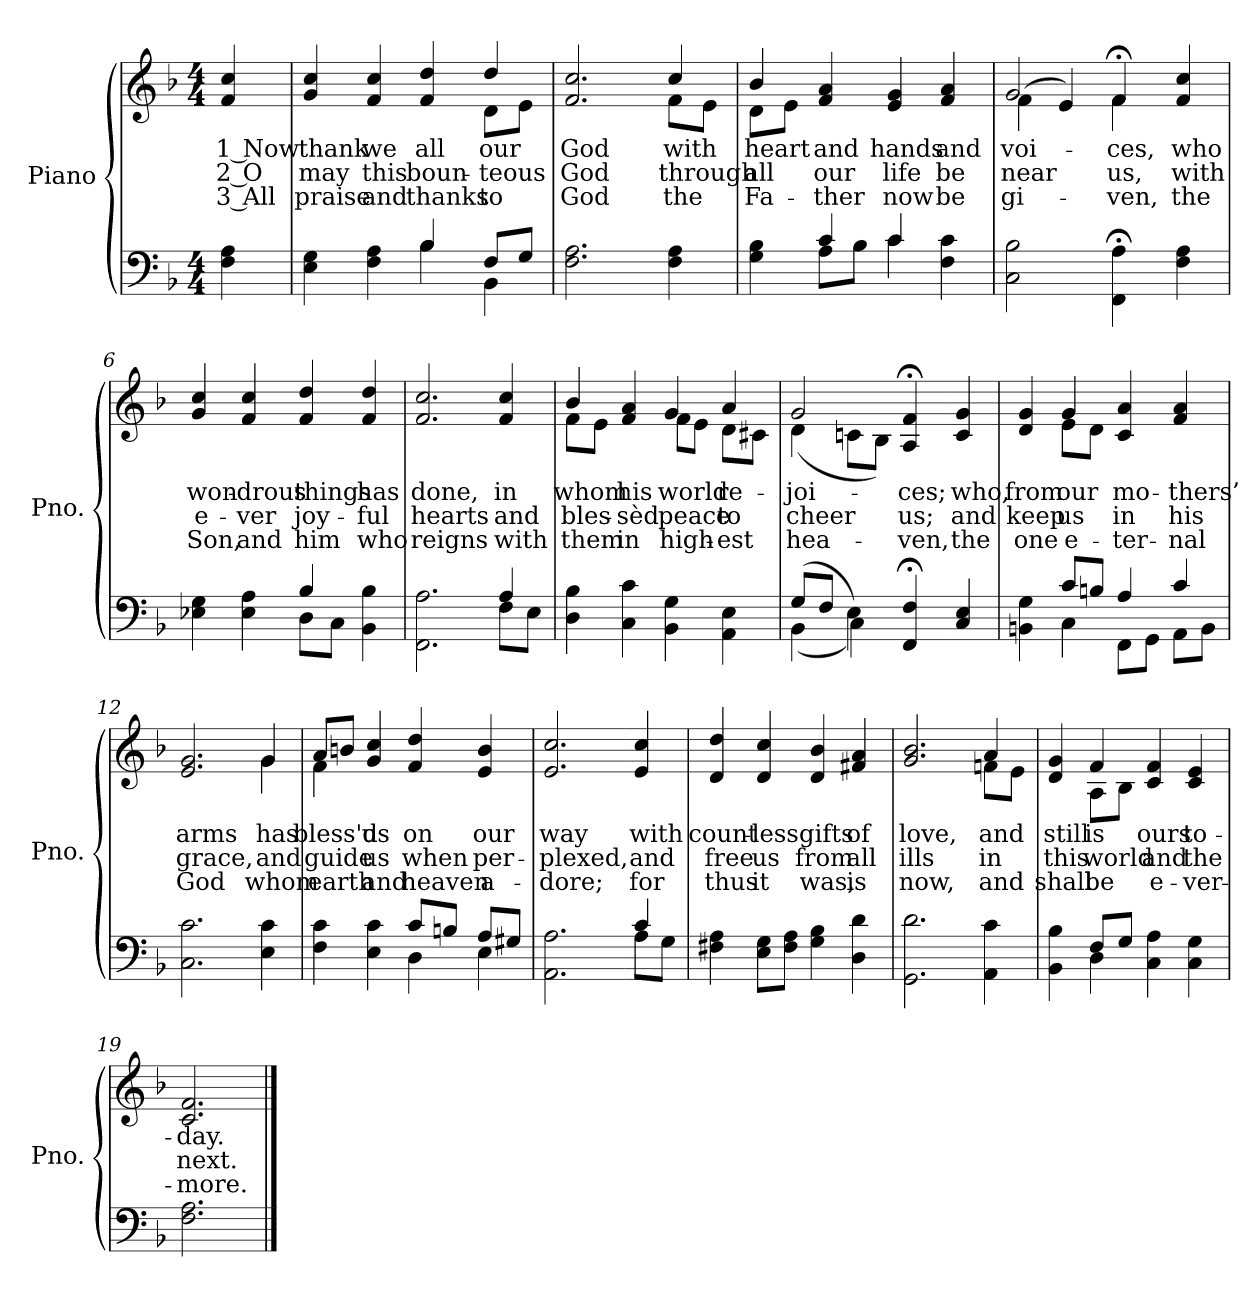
**kern	**kern	**text	**text	**text
*part2	*part1	*part1	*part1	*part1
*staff2	*staff1	*staff1	*staff1	*staff1
*I"Piano	*I"Piano	*	*	*
*I'Pno.	*I'Pno.	*	*	*
!!LO:PB:g=z
*clefF4	*clefG2	*	*	*
*k[b-]	*k[b-]	*	*	*
*F:	*F:	*	*	*
*M4/4	*M4/4	*	*	*
=	=	=	=	=
!	!	!LO:LY:b:color=#000000	!LO:LY:b:color=#000000	!LO:LY:b:color=#000000
4Fi\ 4Ai	4fi/ 4cci	1 Now	2 O	3 All
=1	=1	=1	=1	=1
*^	*	*	*	*
!	!	!	!LO:LY:b:color=#000000	!LO:LY:b:color=#000000	!LO:LY:b:color=#000000
*	*	*^	*	*	*
4Ei\ 4Gi	2ryy	4gi/ 4cci	2.ryy	thank	may	praise
!	!	!	!	!LO:LY:b:color=#000000	!LO:LY:b:color=#000000	!LO:LY:b:color=#000000
4Fi\ 4Ai	.	4fi/ 4cci	.	we	this	and
!	!	!	!	!LO:LY:b:color=#000000	!LO:LY:b:color=#000000	!LO:LY:b:color=#000000
4B-i/	4B-i\	4fi/ 4ddi	.	all	boun-	thanks
!	!	!	!	!LO:LY:b:color=#000000	!LO:LY:b:color=#000000	!LO:LY:b:color=#000000
8Fi/L	4BB-i\	4ddi/	8di\L	our	-teous	to
8Gi/J	.	.	8ei\J	.	.	.
*v	*v	*	*	*	*	*
=2	=2	=2	=2	=2	=2
!	!	!	!LO:LY:b:color=#000000	!LO:LY:b:color=#000000	!LO:LY:b:color=#000000
2.Fi\ 2.Ai	2.fi/ 2.cci	2.ryy	God	God	God
!	!	!	!LO:LY:b:color=#000000	!LO:LY:b:color=#000000	!LO:LY:b:color=#000000
4Fi\ 4Ai	4cci/	8fi\L	with	through	the
.	.	8ei\J	.	.	.
=3	=3	=3	=3	=3	=3
*^	*	*	*	*	*
!	!	!	!	!LO:LY:b:color=#000000	!LO:LY:b:color=#000000	!LO:LY:b:color=#000000
4Gi\ 4B-i	4ryy	4b-i/	8di\L	heart	all	Fa-
.	.	.	8ei\J	.	.	.
!	!	!	!	!LO:LY:b:color=#000000	!LO:LY:b:color=#000000	!LO:LY:b:color=#000000
4ci/	8Ai\L	4fi/ 4ai	2.ryy	and	our	-ther
.	8B-i\J	.	.	.	.	.
!	!	!	!	!LO:LY:b:color=#000000	!LO:LY:b:color=#000000	!LO:LY:b:color=#000000
4ci/	4ci\	4ei/ 4gi	.	hands	life	now
!	!	!	!	!LO:LY:b:color=#000000	!LO:LY:b:color=#000000	!LO:LY:b:color=#000000
4Fi\ 4ci	4ryy	4fi/ 4ai	.	and	be	be
=4	=4	=4	=4	=4	=4	=4
!	!	!	!	!LO:LY:b:color=#000000	!LO:LY:b:color=#000000	!LO:LY:b:color=#000000
*v	*v	*	*	*	*	*
2Ci\ 2B-i	2gi/	(4fi\	voi-	near	gi-
.	.	4ei/)	.	.	.
!	!	!	!LO:LY:b:color=#000000	!LO:LY:b:color=#000000	!LO:LY:b:color=#000000
4FFi\; 4Ai;	4f;i/	4fi\	-ces,	us,	-ven,
!!LO:LB:g=z
=5-	=5-	=5-	=5-	=5-	=5-
!	!	!	!LO:LY:b:color=#000000	!LO:LY:b:color=#000000	!LO:LY:b:color=#000000
*	*v	*v	*	*	*
4Fi\ 4Ai	4fi/ 4cci	who	with	the
=6	=6	=6	=6	=6
*^	*	*	*	*
!	!	!	!LO:LY:b:color=#000000	!LO:LY:b:color=#000000	!LO:LY:b:color=#000000
4E-Xi\ 4Gi	2ryy	4gi/ 4cci	won-	e-	Son,
!	!	!	!LO:LY:b:color=#000000	!LO:LY:b:color=#000000	!LO:LY:b:color=#000000
4E-i\ 4Ai	.	4fi/ 4cci	-drous	-ver	and
!	!	!	!LO:LY:b:color=#000000	!LO:LY:b:color=#000000	!LO:LY:b:color=#000000
4B-i/	8Di\L	4fi/ 4ddi	things	joy-	him
.	8Ci\J	.	.	.	.
!	!	!	!LO:LY:b:color=#000000	!LO:LY:b:color=#000000	!LO:LY:b:color=#000000
4BB-i\ 4B-i	4ryy	4fi/ 4ddi	has	-ful	who
=7	=7	=7	=7	=7	=7
!	!	!	!LO:LY:b:color=#000000	!LO:LY:b:color=#000000	!LO:LY:b:color=#000000
2.FFi\ 2.Ai	2.ryy	2.fi/ 2.cci	done,	hearts	reigns
!	!	!	!LO:LY:b:color=#000000	!LO:LY:b:color=#000000	!LO:LY:b:color=#000000
4Ai/	8Fi\L	4fi/ 4cci	in	and	with
.	8Ei\J	.	.	.	.
=8	=8	=8	=8	=8	=8
!	!	!	!LO:LY:b:color=#000000	!LO:LY:b:color=#000000	!LO:LY:b:color=#000000
*v	*v	*^	*	*	*
4Di\ 4B-i	4b-i/	8fi\L	whom	bles-	them
.	.	8ei\J	.	.	.
!	!	!	!LO:LY:b:color=#000000	!LO:LY:b:color=#000000	!LO:LY:b:color=#000000
4Ci\ 4ci	4fi/ 4ai	4ryy	his	-sèd	in
!	!	!	!LO:LY:b:color=#000000	!LO:LY:b:color=#000000	!LO:LY:b:color=#000000
4BB-i\ 4Gi	4gi/	8fi\L	world	peace	high-
.	.	8ei\J	.	.	.
!	!	!	!LO:LY:b:color=#000000	!LO:LY:b:color=#000000	!LO:LY:b:color=#000000
4AAi\ 4Ei	4ai/	8di\L	re-	to	-est
.	.	8c#Xi\J	.	.	.
=9	=9	=9	=9	=9	=9
*^	*	*	*	*	*
!	!	!	!	!LO:LY:b:color=#000000	!LO:LY:b:color=#000000	!LO:LY:b:color=#000000
(8Gi/L	(4BB-i\	2gi/	(4di\	-joi-	cheer	hea-
8Fi/J	.	.	.	.	.	.
4Ei\)	4Ci\)	.	8cni\L	.	.	.
.	.	.	8B-i\J)	.	.	.
!	!	!	!	!LO:LY:b:color=#000000	!LO:LY:b:color=#000000	!LO:LY:b:color=#000000
4FFi/; 4Fi;	4ryy	4Ai/; 4fi;	4ryy	-ces;	us;	-ven,
!!LO:LB:g=z
=10-	=10-	=10-	=10-	=10-	=10-	=10-
!	!	!	!	!LO:LY:b:color=#000000	!LO:LY:b:color=#000000	!LO:LY:b:color=#000000
*v	*v	*	*	*	*	*
*	*v	*v	*	*	*
4Ci/ 4Ei	4ci/ 4gi	who,	and	the
=11	=11	=11	=11	=11
*^	*	*	*	*
!	!	!	!LO:LY:b:color=#000000	!LO:LY:b:color=#000000	!LO:LY:b:color=#000000
*	*	*^	*	*	*
4BBni\ 4Gi	4ryy	4di/ 4gi	4ryy	from	keep	one
!	!	!	!	!LO:LY:b:color=#000000	!LO:LY:b:color=#000000	!LO:LY:b:color=#000000
8ci/L	4Ci\	4gi/	8ei\L	our	us	e-
8Bni/J	.	.	8di\J	.	.	.
!	!	!	!	!LO:LY:b:color=#000000	!LO:LY:b:color=#000000	!LO:LY:b:color=#000000
4Ai/	8FFi\L	4ci/ 4ai	2ryy	mo-	in	-ter-
.	8GGi\J	.	.	.	.	.
!	!	!	!	!LO:LY:b:color=#000000	!LO:LY:b:color=#000000	!LO:LY:b:color=#000000
4ci/	8AAi\L	4fi/ 4ai	.	-thers’	his	-nal
.	8BBi\J	.	.	.	.	.
=12	=12	=12	=12	=12	=12	=12
!	!	!	!	!LO:LY:b:color=#000000	!LO:LY:b:color=#000000	!LO:LY:b:color=#000000
*v	*v	*	*	*	*	*
2.Ci\ 2.ci	2.ei/ 2.gi	2.ryy	arms	grace,	God
!	!	!	!LO:LY:b:color=#000000	!LO:LY:b:color=#000000	!LO:LY:b:color=#000000
4Ei\ 4ci	4gi/	4gi\	has	and	whom
=13	=13	=13	=13	=13	=13
*^	*	*	*	*	*
!	!	!	!	!LO:LY:b:color=#000000	!LO:LY:b:color=#000000	!LO:LY:b:color=#000000
4Fi\ 4ci	2ryy	8ai/L	4fi\	bless'd	guide	earth
.	.	8bni/J	.	.	.	.
!	!	!	!	!LO:LY:b:color=#000000	!LO:LY:b:color=#000000	!LO:LY:b:color=#000000
4Ei\ 4ci	.	4gi/ 4cci	2.ryy	us	us	and
!	!	!	!	!LO:LY:b:color=#000000	!LO:LY:b:color=#000000	!LO:LY:b:color=#000000
8ci/L	4Di\	4fi/ 4ddi	.	on	when	heaven
8Bni/J	.	.	.	.	.	.
!	!	!	!	!LO:LY:b:color=#000000	!LO:LY:b:color=#000000	!LO:LY:b:color=#000000
8Ai/L	4Ei\	4ei/ 4bi	.	our	per-	a-
8G#Xi/J	.	.	.	.	.	.
*v	*v	*	*	*	*	*
*	*v	*v	*	*	*
=14	=14	=14	=14	=14
!	!	!LO:LY:b:color=#000000	!LO:LY:b:color=#000000	!LO:LY:b:color=#000000
2.AAi\ 2.Ai	2.ei/ 2.cci	way	-plexed,	-dore;
!!LO:LB:g=z
=15-	=15-	=15-	=15-	=15-
*^	*	*	*	*
!	!	!	!LO:LY:b:color=#000000	!LO:LY:b:color=#000000	!LO:LY:b:color=#000000
4ci/	8Ai\L	4ei/ 4cci	with	and	for
.	8Gi\J	.	.	.	.
=16	=16	=16	=16	=16	=16
!	!	!	!LO:LY:b:color=#000000	!LO:LY:b:color=#000000	!LO:LY:b:color=#000000
*v	*v	*	*	*	*
4F#Xi\ 4Ai	4di/ 4ddi	count-	free	thus
!	!	!LO:LY:b:color=#000000	!LO:LY:b:color=#000000	!LO:LY:b:color=#000000
8Ei\ 8GiL	4di/ 4cci	-less	us	it
8F#i\ 8AiJ	.	.	.	.
!	!	!LO:LY:b:color=#000000	!LO:LY:b:color=#000000	!LO:LY:b:color=#000000
4Gi\ 4B-i	4di/ 4b-i	gifts	from	was,
!	!	!LO:LY:b:color=#000000	!LO:LY:b:color=#000000	!LO:LY:b:color=#000000
4Di\ 4di	4f#Xi/ 4ai	of	all	is
=17	=17	=17	=17	=17
!	!	!LO:LY:b:color=#000000	!LO:LY:b:color=#000000	!LO:LY:b:color=#000000
*	*^	*	*	*
2.GGi\ 2.di	2.gi/ 2.b-i	2.ryy	love,	ills	now,
!	!	!	!LO:LY:b:color=#000000	!LO:LY:b:color=#000000	!LO:LY:b:color=#000000
4AAi\ 4ci	4ai/	8fni\L	and	in	and
.	.	8ei\J	.	.	.
=18	=18	=18	=18	=18	=18
*^	*	*	*	*	*
!	!	!	!	!LO:LY:b:color=#000000	!LO:LY:b:color=#000000	!LO:LY:b:color=#000000
4BB-i\ 4B-i	4ryy	4di/ 4gi	4ryy	still	this	shall
!	!	!	!	!LO:LY:b:color=#000000	!LO:LY:b:color=#000000	!LO:LY:b:color=#000000
8Fi/L	4Di\	4fi/	8Ai\L	is	world	be
8Gi/J	.	.	8B-i\J	.	.	.
!	!	!	!	!LO:LY:b:color=#000000	!LO:LY:b:color=#000000	!LO:LY:b:color=#000000
4Ci\ 4Ai	2ryy	4ci/ 4fi	2ryy	ours	and	e-
!	!	!	!	!LO:LY:b:color=#000000	!LO:LY:b:color=#000000	!LO:LY:b:color=#000000
4Ci\ 4Gi	.	4ci/ 4ei	.	to-	the	-ver-
*v	*v	*	*	*	*	*
*	*v	*v	*	*	*
=19	=19	=19	=19	=19
!	!	!LO:LY:b:color=#000000	!LO:LY:b:color=#000000	!LO:LY:b:color=#000000
2.Fi\ 2.Ai	2.ci/ 2.fi	-day.	next.	-more.
==	==	==	==	==
*-	*-	*-	*-	*-
